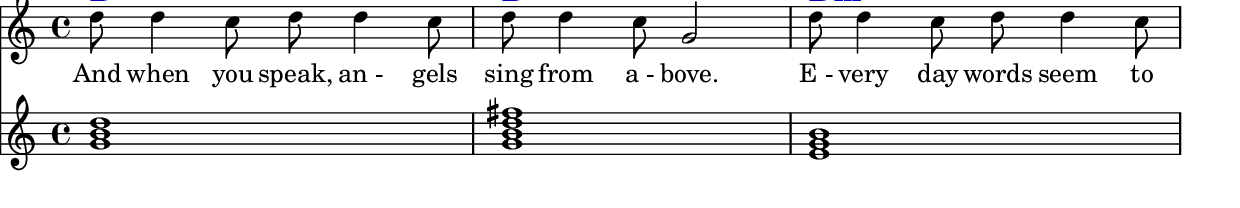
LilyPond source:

%% Generated by lilypond-book
%% Options: [indent=0\mm,line-width=278\pt]
\include "lilypond-book-preamble.ly"


% ****************************************************************
% Start cut-&-pastable-section
% ****************************************************************



\paper {
  indent = 0\mm
  line-width = 278\pt
  % offset the left padding, also add 1mm as lilypond creates cropped
  % images with a little space on the right
  line-width = #(- line-width (* mm  3.000000) (* mm 1))
}

\layout {
  
}





% ****************************************************************
% ly snippet:
% ****************************************************************
\sourcefileline 151
\layout {
	  	indent = 0\mm
  		line-width = 200\mm
  		ragged-last = ##t
		\override ChordName #'font-size = #2
     	\override ChordName #'font-series = #'bold 
		\override ChordName #'color = #(rgb-color 0 0 0.78) 
		\override ChordName #'font-family = #'roman
	}
	\score {
		<<
		\chords { d1 d1:7 d1:m g2:m d2}
		\relative c'' {
			\clef treble
			\override Staff.TimeSignature #'style = #'()
			\time 4/4
			<<
    		{ d8 d4 c8 d8 d4 c8 d8 d4 c8 g2 d'8 d4 c8 d8 d4 c8 d8 d4 c8 e4 d4 }
    		\new Staff { 
				\clef "treble" 
				\override Staff.TimeSignature #'style = #'()
				\chordmode { g1 g1:maj7 e1:m c1}
			}			
			>>
		}
		\addlyrics { And when you "speak," "an -" gels sing from "a -" "bove." "E -" very day words seem to turn "in -" to love songs }
		>>
	}



% ****************************************************************
% end ly snippet
% ****************************************************************
